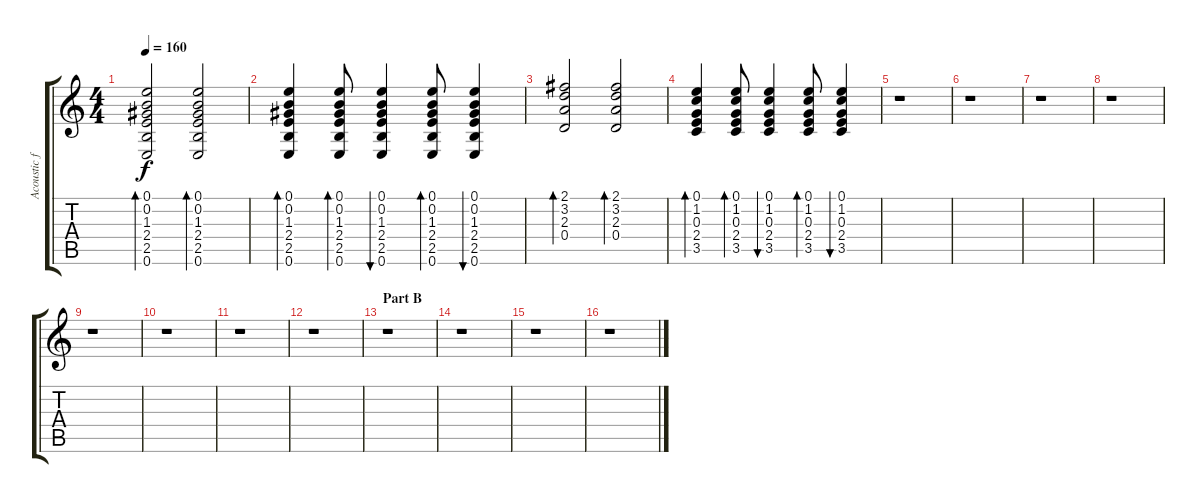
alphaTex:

\track ("Acoustic fill" "Acoustic f") {instrument acousticguitarsteel}
\staff {score tabs}
\tuning (E4 B3 G3 D3 A2 E2) {hide}
\ts (4 4)
\tempo 160
\clef g2
\ks c
(0.1 0.2 1.3 2.4 2.5 0.6).2{bd 120 dy f} (0.1 0.2 1.3 2.4 2.5 0.6).2{bd 120} |
(0.1 0.2 1.3 2.4 2.5 0.6).4{bd 120} (0.1 0.2 1.3 2.4 2.5 0.6).8{bd 120} (0.1 0.2 1.3 2.4 2.5 0.6).4{bu 120} (0.1 0.2 1.3 2.4 2.5 0.6).8{bd 120} (0.1 0.2 1.3 2.4 2.5 0.6).4{bu 120} |
(2.1 3.2 2.3 0.4).2{bd 120} (2.1 3.2 2.3 0.4).2{bd 120} |
(0.1 1.2 0.3 2.4 3.5).4{bd 120} (0.1 1.2 0.3 2.4 3.5).8{bd 120} (0.1 1.2 0.3 2.4 3.5).4{bu 120} (0.1 1.2 0.3 2.4 3.5).8{bd 120} (0.1 1.2 0.3 2.4 3.5).4{bu 120} |
r.1 |
r.1 |
r.1 |
r.1 |
r.1 |
r.1 |
r.1 |
r.1 |
\section ("" "Part B")
r.1 |
r.1 |
r.1 |
r.1
